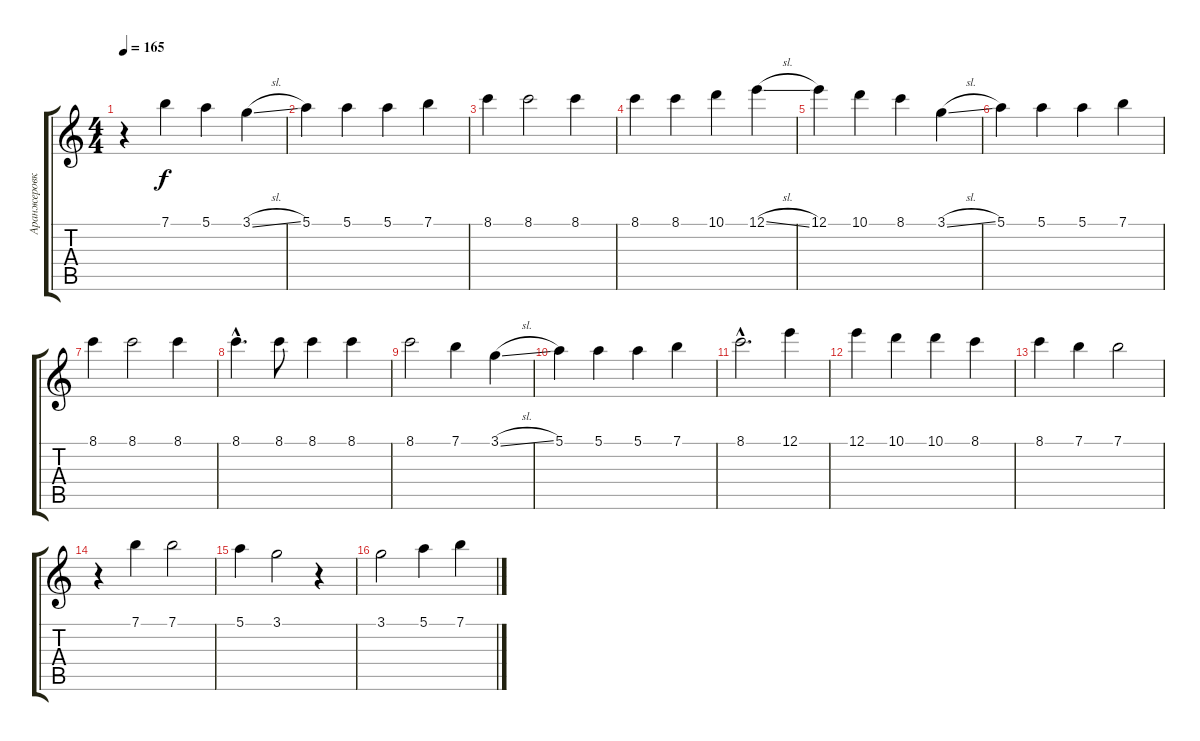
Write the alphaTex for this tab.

\track ("Аранжеровка" "Аранжеровк") {instrument electricguitarjazz}
\staff {score tabs}
\tuning (E4 B3 G3 D3 A2 E2) {hide}
\ts (4 4)
\tempo 165
\clef g2
\ks c
r.4{dy f} 7.1.4 5.1.4 3.1{sl}.4 |
5.1.4 5.1.4 5.1.4 7.1.4 |
8.1.4 8.1.2 8.1.4 |
8.1.4 8.1.4 10.1.4 12.1{sl}.4 |
12.1.4 10.1.4 8.1.4 3.1{sl}.4 |
5.1.4 5.1.4 5.1.4 7.1.4 |
8.1.4 8.1.2 8.1.4 |
8.1{hac}.4{d} 8.1.8 8.1.4 8.1.4 |
8.1.2 7.1.4 3.1{sl}.4 |
5.1.4 5.1.4 5.1.4 7.1.4 |
8.1{hac}.2{d} 12.1.4 |
12.1.4 10.1.4 10.1.4 8.1.4 |
8.1.4 7.1.4 7.1.2 |
r.4 7.1.4 7.1.2 |
5.1.4 3.1.2 r.4 |
3.1.2 5.1.4 7.1.4
